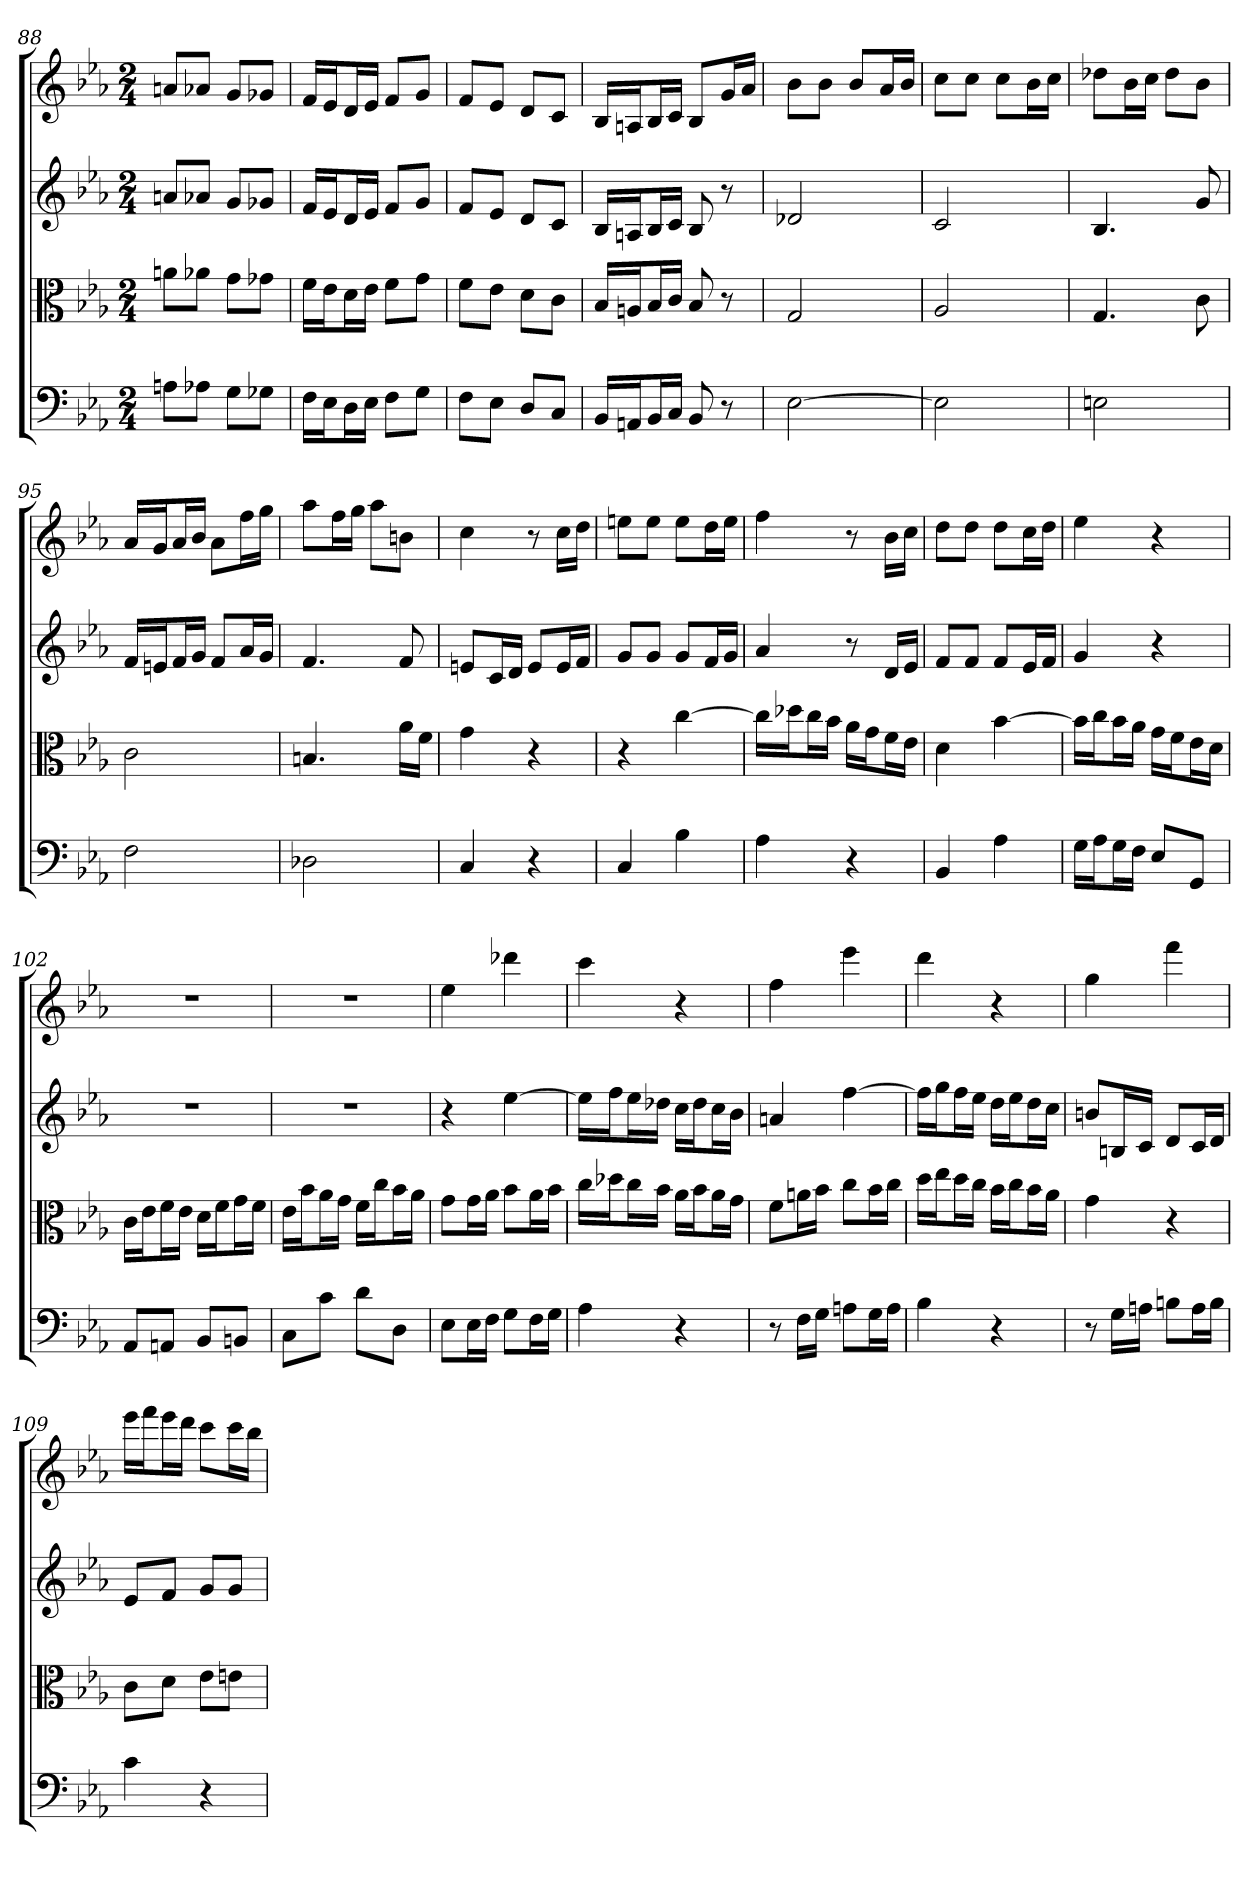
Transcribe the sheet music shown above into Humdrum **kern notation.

**kern	**kern	**kern	**kern
*part4	*part3	*part2	*part1
*staff4	*staff3	*staff2	*staff1
*clefF4	*clefC3	*	*
*k[b-e-a-]	*k[b-e-a-]	*k[b-e-a-]	*k[b-e-a-]
*E-:	*E-:	*E-:	*E-:
*M2/4	*M2/4	*M2/4	*M2/4
=88	=88	=88	=88
8An\L	8an\L	8anL	8anL
8A-X\J	8a-X\J	8a-XJ	8a-XJ
8G\L	8g\L	8gL	8gL
8G-X\J	8g-X\J	8g-XJ	8g-XJ
=89	=89	=89	=89
16F\LL	16f\LL	16fLL	16fLL
16E-\J	16e-\J	16e-J	16e-J
16D\L	16d\L	16dL	16dL
16E-\JJ	16e-\JJ	16e-JJ	16e-JJ
8F\L	8f\L	8fL	8fL
8G\J	8g\J	8gJ	8gJ
=90	=90	=90	=90
8F\L	8f\L	8fL	8fL
8E-\J	8e-\J	8e-J	8e-J
8D/L	8d\L	8dL	8dL
8C/J	8c\J	8cJ	8cJ
=91	=91	=91	=91
16BB-/LL	16B-/LL	16B-LL	16B-LL
16AAn/J	16An/J	16AnJ	16AnJ
16BB-/L	16B-/L	16B-L	16B-L
16C/JJ	16c/JJ	16cJJ	16cJJ
8BB-	8B-	8B-	8B-L
8r	8r	8r	16gL
.	.	.	16a-JJ
=92	=92	=92	=92
[2E-	2G	2d-X	8b-L
.	.	.	8b-J
.	.	.	8b-L
.	.	.	16a-L
.	.	.	16b-JJ
=93	=93	=93	=93
2E-]	2A-	2c	8ccL
.	.	.	8ccJ
.	.	.	8ccL
.	.	.	16b-L
.	.	.	16ccJJ
=94	=94	=94	=94
2En	4.G	4.B-	8dd-XL
.	.	.	16b-L
.	.	.	16ccJJ
.	.	.	8dd-L
.	8c	8g	8b-J
=95	=95	=95	=95
2F	2c	16fLL	16a-LL
.	.	16enJ	16gJ
.	.	16fL	16a-L
.	.	16gJJ	16b-JJ
.	.	8fL	8a-L
.	.	16a-L	16ffL
.	.	16gJJ	16ggJJ
=96	=96	=96	=96
2D-X	4.Bn	4.f	8aa-L
.	.	.	16ffL
.	.	.	16ggJJ
.	.	.	8aa-L
.	16a-\LL	8f	8bnJ
.	16f\JJ	.	.
=97	=97	=97	=97
4C	4g	8enL	4cc
.	.	16cL	.
.	.	16dJJ	.
4r	4r	8eL	8r
.	.	16eL	16ccLL
.	.	16fJJ	16ddJJ
=98	=98	=98	=98
4C	4r	8gL	8eenL
.	.	8gJ	8eeJ
4B-	[4cc	8gL	8eeL
.	.	16fL	16ddL
.	.	16gJJ	16eeJJ
=99	=99	=99	=99
4A-	16cc\LL]	4a-	4ff
.	16dd-X\J	.	.
.	16cc\L	.	.
.	16b-\JJ	.	.
4r	16a-\LL	8r	8r
.	16g\J	.	.
.	16f\L	16dLL	16b-LL
.	16e-\JJ	16e-JJ	16ccJJ
=100	=100	=100	=100
4BB-	4d	8fL	8ddL
.	.	8fJ	8ddJ
4A-	[4b-	8fL	8ddL
.	.	16e-L	16ccL
.	.	16fJJ	16ddJJ
=101	=101	=101	=101
16G\LL	16b-\LL]	4g	4ee-
16A-\J	16cc\J	.	.
16G\L	16b-\L	.	.
16F\JJ	16a-\JJ	.	.
8E-/L	16g\LL	4r	4r
.	16f\J	.	.
8GG/J	16e-\L	.	.
.	16d\JJ	.	.
=102	=102	=102	=102
8AA-/L	16c\LL	2r	2r
.	16e-\J	.	.
8AAn/J	16f\L	.	.
.	16e-\JJ	.	.
8BB-/L	16d\LL	.	.
.	16f\J	.	.
8BBn/J	16g\L	.	.
.	16f\JJ	.	.
=103	=103	=103	=103
8C\L	16e-\LL	2r	2r
.	16b-\J	.	.
8c\J	16a-\L	.	.
.	16g\JJ	.	.
8d\L	16f\LL	.	.
.	16cc\J	.	.
8D\J	16b-\L	.	.
.	16a-\JJ	.	.
=104	=104	=104	=104
8E-\L	8g\L	4r	4ee-
16E-\L	16g\L	.	.
16F\JJ	16a-\JJ	.	.
8G\L	8b-\L	[4ee-	4ddd-X
16F\L	16a-\L	.	.
16G\JJ	16b-\JJ	.	.
=105	=105	=105	=105
4A-	16cc\LL	16ee-LL]	4ccc
.	16dd-X\J	16ffJ	.
.	16cc\L	16ee-L	.
.	16b-\JJ	16dd-XJJ	.
4r	16a-\LL	16ccLL	4r
.	16b-\J	16dd-J	.
.	16a-\L	16ccL	.
.	16g\JJ	16b-JJ	.
=106	=106	=106	=106
8r	8f\L	4an	4ff
16F\LL	16an\L	.	.
16G\JJ	16b-\JJ	.	.
8An\L	8cc\L	[4ff	4eee-
16G\L	16b-\L	.	.
16A\JJ	16cc\JJ	.	.
=107	=107	=107	=107
4B-	16dd\LL	16ffLL]	4ddd
.	16ee-\J	16ggJ	.
.	16dd\L	16ffL	.
.	16cc\JJ	16ee-JJ	.
4r	16b-\LL	16ddLL	4r
.	16cc\J	16ee-J	.
.	16b-\L	16ddL	.
.	16a-\JJ	16ccJJ	.
=108	=108	=108	=108
8r	4g	8bnL	4gg
16G\LL	.	16BnL	.
16An\JJ	.	16cJJ	.
8Bn\L	4r	8dL	4fff
16A\L	.	16cL	.
16B\JJ	.	16dJJ	.
=109	=109	=109	=109
4c	8c\L	8e-L	16eee-LL
.	.	.	16fffJ
.	8d\J	8fJ	16eee-L
.	.	.	16dddJJ
4r	8e-\L	8gL	8cccL
.	8en\J	8gJ	16cccL
.	.	.	16bb-JJ
=	=	=	=
*-	*-	*-	*-
